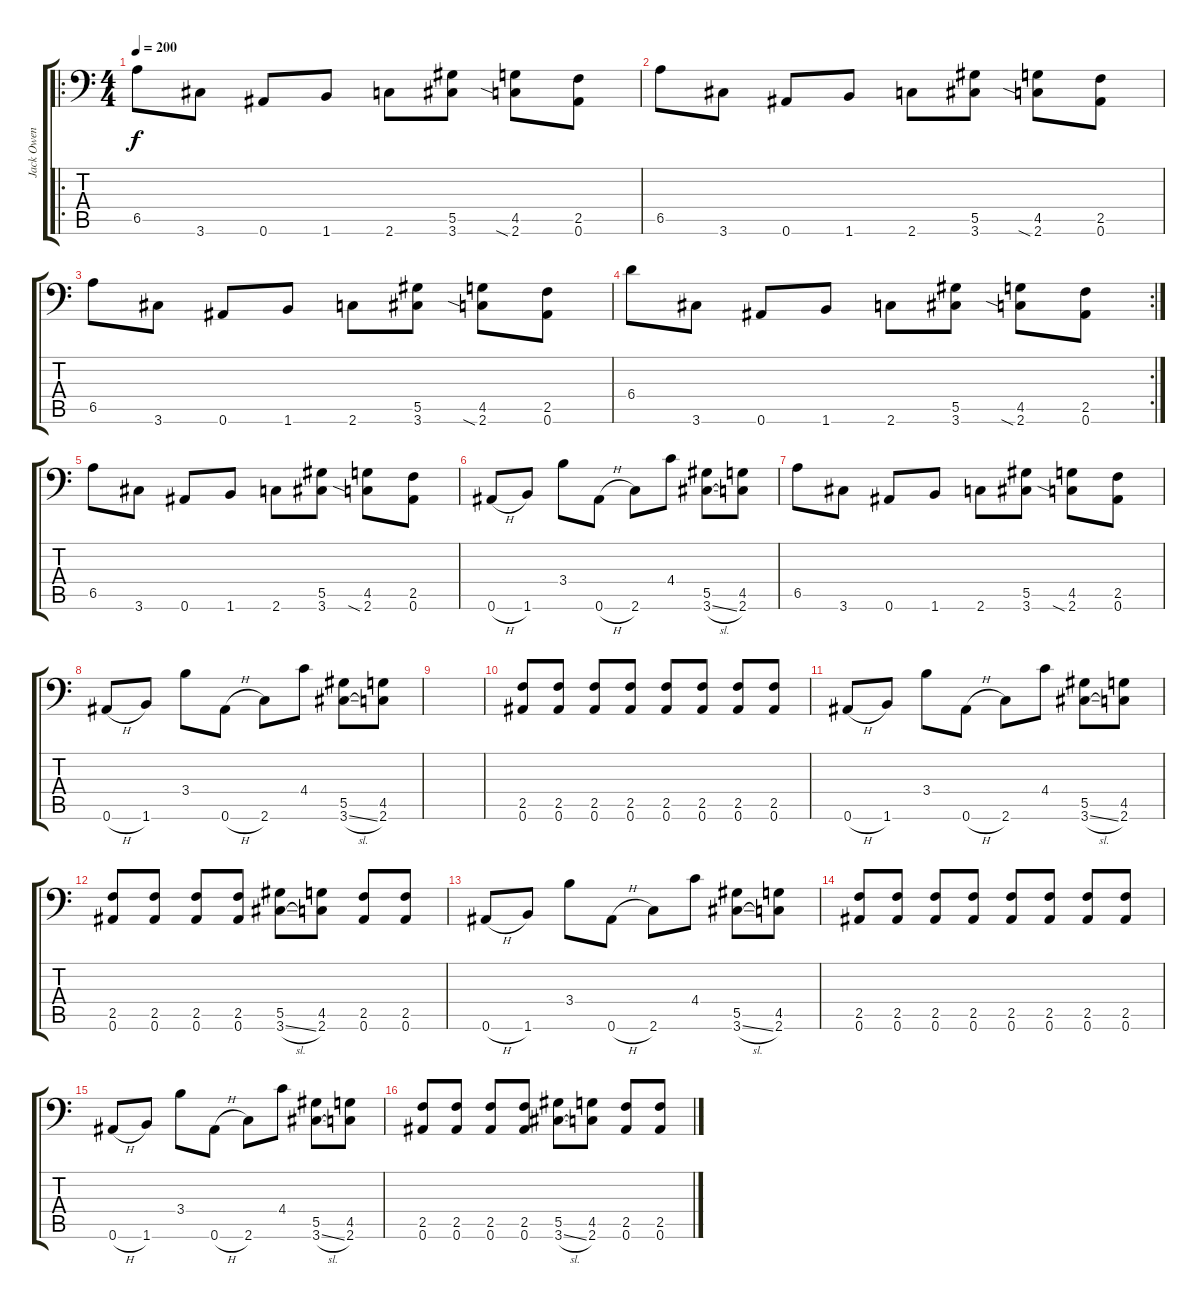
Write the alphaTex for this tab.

\track ("Jack Owen" "Jack Owen") {instrument distortionguitar}
\staff {score tabs}
\tuning (Bb3 F3 Db3 Ab2 Eb2 Bb1) {hide}
\ro
\ts (4 4)
\tempo 200
\clef f4
\ks c
6.5.8{dy f} 3.6.8 0.6.8 1.6.8 2.6.8 (5.5 3.6).8 (4.5 2.6{sia}).8 (2.5 0.6).8 |
6.5.8 3.6.8 0.6.8 1.6.8 2.6.8 (5.5 3.6).8 (4.5 2.6{sia}).8 (2.5 0.6).8 |
6.5.8 3.6.8 0.6.8 1.6.8 2.6.8 (5.5 3.6).8 (4.5 2.6{sia}).8 (2.5 0.6).8 |
\rc 2
6.4.8 3.6.8 0.6.8 1.6.8 2.6.8 (5.5 3.6).8 (4.5 2.6{sia}).8 (2.5 0.6).8 |
6.5.8 3.6.8 0.6.8 1.6.8 2.6.8 (5.5 3.6).8 (4.5 2.6{sia}).8 (2.5 0.6).8 |
0.6{h}.8 1.6.8 3.4.8 0.6{h}.8 2.6.8 4.4.8 (5.5 3.6{sl}).8 (4.5 2.6).8 |
6.5.8 3.6.8 0.6.8 1.6.8 2.6.8 (5.5 3.6).8 (4.5 2.6{sia}).8 (2.5 0.6).8 |
0.6{h}.8 1.6.8 3.4.8 0.6{h}.8 2.6.8 4.4.8 (5.5 3.6{sl}).8 (4.5 2.6).8 |
|
(2.5 0.6).8 (2.5 0.6).8 (2.5 0.6).8 (2.5 0.6).8 (2.5 0.6).8 (2.5 0.6).8 (2.5 0.6).8 (2.5 0.6).8 |
0.6{h}.8 1.6.8 3.4.8 0.6{h}.8 2.6.8 4.4.8 (5.5 3.6{sl}).8 (4.5 2.6).8 |
(2.5 0.6).8 (2.5 0.6).8 (2.5 0.6).8 (2.5 0.6).8 (5.5 3.6{sl}).8 (4.5 2.6).8 (2.5 0.6).8 (2.5 0.6).8 |
0.6{h}.8 1.6.8 3.4.8 0.6{h}.8 2.6.8 4.4.8 (5.5 3.6{sl}).8 (4.5 2.6).8 |
(2.5 0.6).8 (2.5 0.6).8 (2.5 0.6).8 (2.5 0.6).8 (2.5 0.6).8 (2.5 0.6).8 (2.5 0.6).8 (2.5 0.6).8 |
0.6{h}.8 1.6.8 3.4.8 0.6{h}.8 2.6.8 4.4.8 (5.5 3.6{sl}).8 (4.5 2.6).8 |
(2.5 0.6).8 (2.5 0.6).8 (2.5 0.6).8 (2.5 0.6).8 (5.5 3.6{sl}).8 (4.5 2.6).8 (2.5 0.6).8 (2.5 0.6).8
